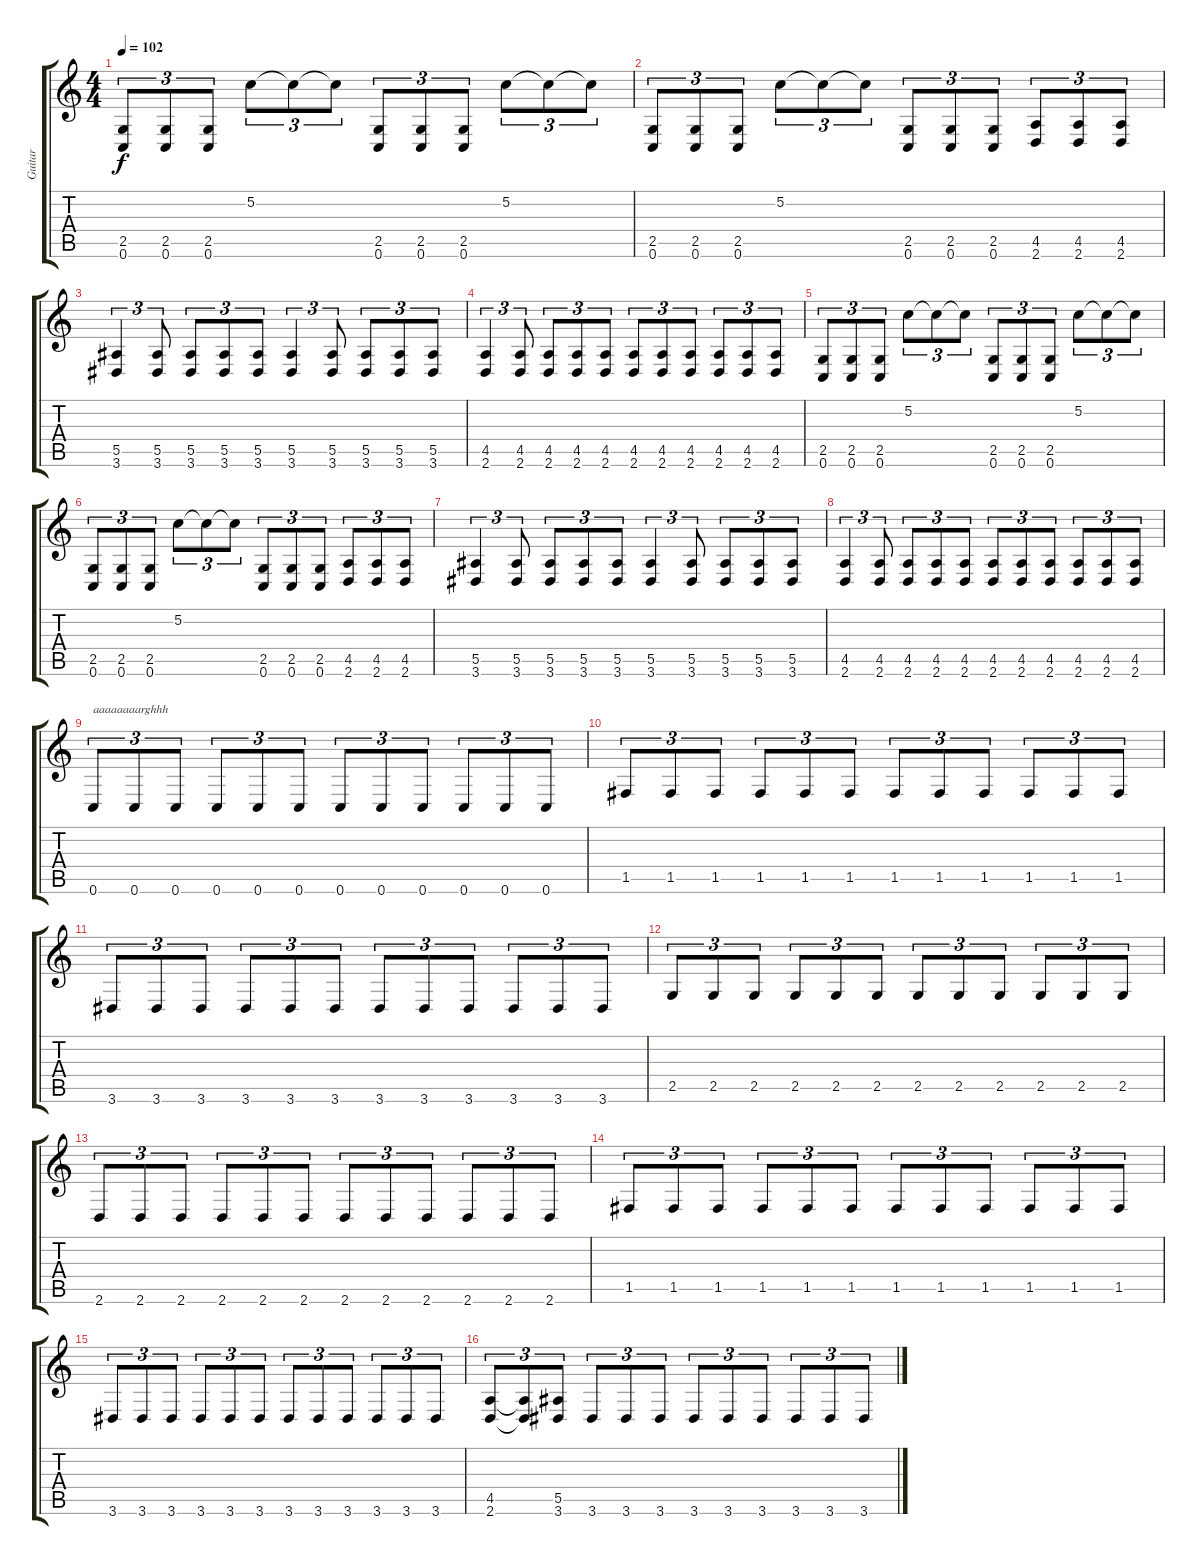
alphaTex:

\track ("Guitar" "Guitar") {instrument overdrivenguitar}
\staff {score tabs}
\tuning (C4 G3 Eb3 Bb2 F2 C2) {hide}
\ts (4 4)
\tempo 102
\clef g2
\ks c
(2.5 0.6).8{tu (3 2) dy f} (2.5 0.6).8{tu (3 2)} (2.5 0.6).8{tu (3 2)} 5.2.8{tu (3 2)} 5.2{t}.8{tu (3 2)} 5.2{t}.8{tu (3 2)} (2.5 0.6).8{tu (3 2)} (2.5 0.6).8{tu (3 2)} (2.5 0.6).8{tu (3 2)} 5.2.8{tu (3 2)} 5.2{t}.8{tu (3 2)} 5.2{t}.8{tu (3 2)} |
(2.5 0.6).8{tu (3 2)} (2.5 0.6).8{tu (3 2)} (2.5 0.6).8{tu (3 2)} 5.2.8{tu (3 2)} 5.2{t}.8{tu (3 2)} 5.2{t}.8{tu (3 2)} (2.5 0.6).8{tu (3 2)} (2.5 0.6).8{tu (3 2)} (2.5 0.6).8{tu (3 2)} (4.5 2.6).8{tu (3 2)} (4.5 2.6).8{tu (3 2)} (4.5 2.6).8{tu (3 2)} |
(5.5 3.6).4{tu (3 2)} (5.5 3.6).8{tu (3 2)} (5.5 3.6).8{tu (3 2)} (5.5 3.6).8{tu (3 2)} (5.5 3.6).8{tu (3 2)} (5.5 3.6).4{tu (3 2)} (5.5 3.6).8{tu (3 2)} (5.5 3.6).8{tu (3 2)} (5.5 3.6).8{tu (3 2)} (5.5 3.6).8{tu (3 2)} |
(4.5 2.6).4{tu (3 2)} (4.5 2.6).8{tu (3 2)} (4.5 2.6).8{tu (3 2)} (4.5 2.6).8{tu (3 2)} (4.5 2.6).8{tu (3 2)} (4.5 2.6).8{tu (3 2)} (4.5 2.6).8{tu (3 2)} (4.5 2.6).8{tu (3 2)} (4.5 2.6).8{tu (3 2)} (4.5 2.6).8{tu (3 2)} (4.5 2.6).8{tu (3 2)} |
(2.5 0.6).8{tu (3 2)} (2.5 0.6).8{tu (3 2)} (2.5 0.6).8{tu (3 2)} 5.2.8{tu (3 2)} 5.2{t}.8{tu (3 2)} 5.2{t}.8{tu (3 2)} (2.5 0.6).8{tu (3 2)} (2.5 0.6).8{tu (3 2)} (2.5 0.6).8{tu (3 2)} 5.2.8{tu (3 2)} 5.2{t}.8{tu (3 2)} 5.2{t}.8{tu (3 2)} |
(2.5 0.6).8{tu (3 2)} (2.5 0.6).8{tu (3 2)} (2.5 0.6).8{tu (3 2)} 5.2.8{tu (3 2)} 5.2{t}.8{tu (3 2)} 5.2{t}.8{tu (3 2)} (2.5 0.6).8{tu (3 2)} (2.5 0.6).8{tu (3 2)} (2.5 0.6).8{tu (3 2)} (4.5 2.6).8{tu (3 2)} (4.5 2.6).8{tu (3 2)} (4.5 2.6).8{tu (3 2)} |
(5.5 3.6).4{tu (3 2)} (5.5 3.6).8{tu (3 2)} (5.5 3.6).8{tu (3 2)} (5.5 3.6).8{tu (3 2)} (5.5 3.6).8{tu (3 2)} (5.5 3.6).4{tu (3 2)} (5.5 3.6).8{tu (3 2)} (5.5 3.6).8{tu (3 2)} (5.5 3.6).8{tu (3 2)} (5.5 3.6).8{tu (3 2)} |
(4.5 2.6).4{tu (3 2)} (4.5 2.6).8{tu (3 2)} (4.5 2.6).8{tu (3 2)} (4.5 2.6).8{tu (3 2)} (4.5 2.6).8{tu (3 2)} (4.5 2.6).8{tu (3 2)} (4.5 2.6).8{tu (3 2)} (4.5 2.6).8{tu (3 2)} (4.5 2.6).8{tu (3 2)} (4.5 2.6).8{tu (3 2)} (4.5 2.6).8{tu (3 2)} |
0.6.8{tu (3 2) txt "aaaaaaaarghhh"} 0.6.8{tu (3 2)} 0.6.8{tu (3 2)} 0.6.8{tu (3 2)} 0.6.8{tu (3 2)} 0.6.8{tu (3 2)} 0.6.8{tu (3 2)} 0.6.8{tu (3 2)} 0.6.8{tu (3 2)} 0.6.8{tu (3 2)} 0.6.8{tu (3 2)} 0.6.8{tu (3 2)} |
1.5.8{tu (3 2)} 1.5.8{tu (3 2)} 1.5.8{tu (3 2)} 1.5.8{tu (3 2)} 1.5.8{tu (3 2)} 1.5.8{tu (3 2)} 1.5.8{tu (3 2)} 1.5.8{tu (3 2)} 1.5.8{tu (3 2)} 1.5.8{tu (3 2)} 1.5.8{tu (3 2)} 1.5.8{tu (3 2)} |
3.6.8{tu (3 2)} 3.6.8{tu (3 2)} 3.6.8{tu (3 2)} 3.6.8{tu (3 2)} 3.6.8{tu (3 2)} 3.6.8{tu (3 2)} 3.6.8{tu (3 2)} 3.6.8{tu (3 2)} 3.6.8{tu (3 2)} 3.6.8{tu (3 2)} 3.6.8{tu (3 2)} 3.6.8{tu (3 2)} |
2.5.8{tu (3 2)} 2.5.8{tu (3 2)} 2.5.8{tu (3 2)} 2.5.8{tu (3 2)} 2.5.8{tu (3 2)} 2.5.8{tu (3 2)} 2.5.8{tu (3 2)} 2.5.8{tu (3 2)} 2.5.8{tu (3 2)} 2.5.8{tu (3 2)} 2.5.8{tu (3 2)} 2.5.8{tu (3 2)} |
2.6.8{tu (3 2)} 2.6.8{tu (3 2)} 2.6.8{tu (3 2)} 2.6.8{tu (3 2)} 2.6.8{tu (3 2)} 2.6.8{tu (3 2)} 2.6.8{tu (3 2)} 2.6.8{tu (3 2)} 2.6.8{tu (3 2)} 2.6.8{tu (3 2)} 2.6.8{tu (3 2)} 2.6.8{tu (3 2)} |
1.5.8{tu (3 2)} 1.5.8{tu (3 2)} 1.5.8{tu (3 2)} 1.5.8{tu (3 2)} 1.5.8{tu (3 2)} 1.5.8{tu (3 2)} 1.5.8{tu (3 2)} 1.5.8{tu (3 2)} 1.5.8{tu (3 2)} 1.5.8{tu (3 2)} 1.5.8{tu (3 2)} 1.5.8{tu (3 2)} |
3.6.8{tu (3 2)} 3.6.8{tu (3 2)} 3.6.8{tu (3 2)} 3.6.8{tu (3 2)} 3.6.8{tu (3 2)} 3.6.8{tu (3 2)} 3.6.8{tu (3 2)} 3.6.8{tu (3 2)} 3.6.8{tu (3 2)} 3.6.8{tu (3 2)} 3.6.8{tu (3 2)} 3.6.8{tu (3 2)} |
(4.5 2.6).8{tu (3 2)} (4.5{t} 2.6{t}).8{tu (3 2)} (5.5 3.6).8{tu (3 2)} 3.6.8{tu (3 2)} 3.6.8{tu (3 2)} 3.6.8{tu (3 2)} 3.6.8{tu (3 2)} 3.6.8{tu (3 2)} 3.6.8{tu (3 2)} 3.6.8{tu (3 2)} 3.6.8{tu (3 2)} 3.6.8{tu (3 2)}
